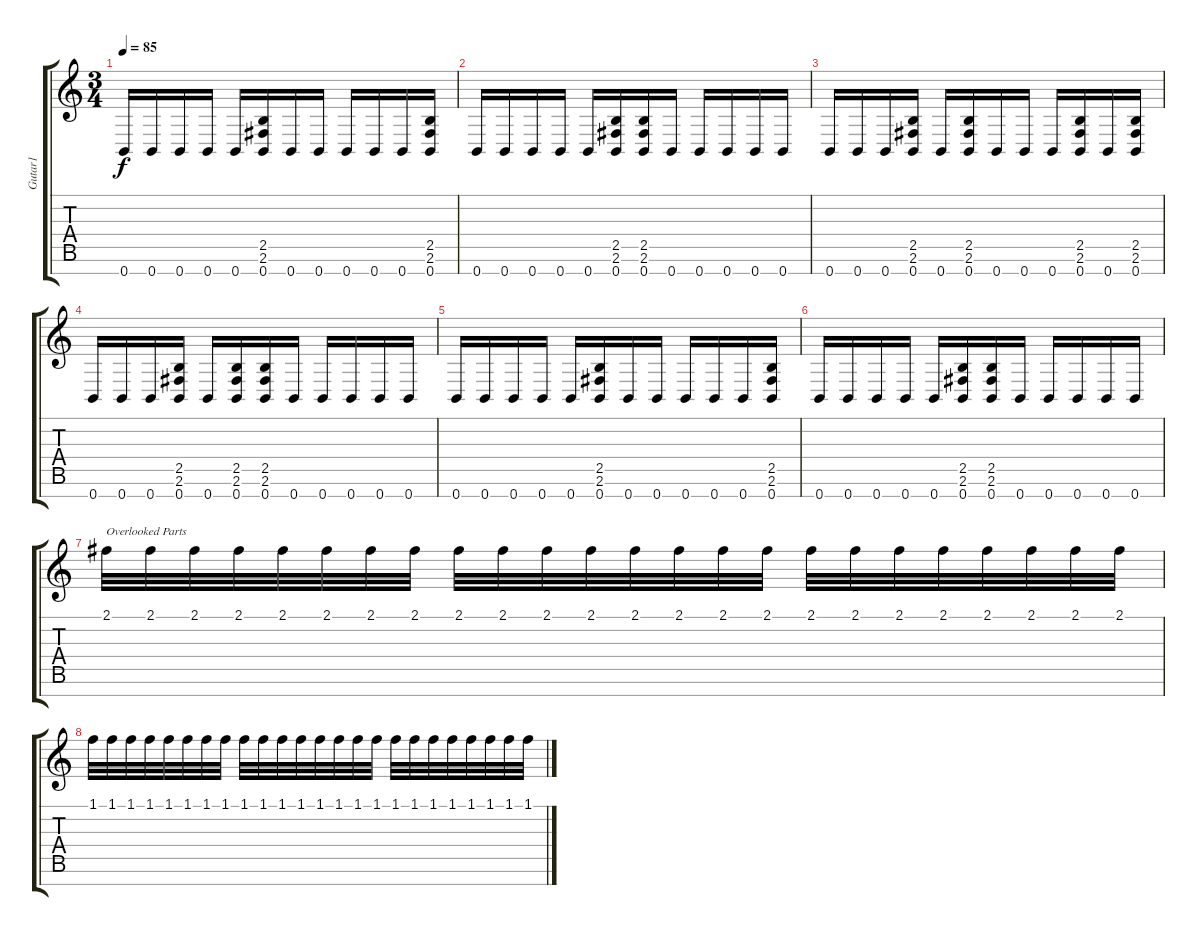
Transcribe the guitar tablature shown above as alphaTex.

\track ("Gutar1" "Gutar1") {instrument distortionguitar}
\staff {score tabs}
\tuning (E4 B3 G3 D3 A2 E2 B1) {hide}
\ts (3 4)
\tempo 85
\clef g2
\ks c
0.7.16{dy f} 0.7.16 0.7.16 0.7.16 0.7.16 (2.5 2.6 0.7).16 0.7.16 0.7.16 0.7.16 0.7.16 0.7.16 (2.5 2.6 0.7).16 |
0.7.16 0.7.16 0.7.16 0.7.16 0.7.16 (2.5 2.6 0.7).16 (2.5 2.6 0.7).16 0.7.16 0.7.16 0.7.16 0.7.16 0.7.16 |
0.7.16 0.7.16 0.7.16 (2.5 2.6 0.7).16 0.7.16 (2.5 2.6 0.7).16 0.7.16 0.7.16 0.7.16 (2.5 2.6 0.7).16 0.7.16 (2.5 2.6 0.7).16 |
0.7.16 0.7.16 0.7.16 (2.5 2.6 0.7).16 0.7.16 (2.5 2.6 0.7).16 (2.5 2.6 0.7).16 0.7.16 0.7.16 0.7.16 0.7.16 0.7.16 |
0.7.16 0.7.16 0.7.16 0.7.16 0.7.16 (2.5 2.6 0.7).16 0.7.16 0.7.16 0.7.16 0.7.16 0.7.16 (2.5 2.6 0.7).16 |
0.7.16 0.7.16 0.7.16 0.7.16 0.7.16 (2.5 2.6 0.7).16 (2.5 2.6 0.7).16 0.7.16 0.7.16 0.7.16 0.7.16 0.7.16 |
2.1.32{txt "Overlooked Parts"} 2.1.32 2.1.32 2.1.32 2.1.32 2.1.32 2.1.32 2.1.32 2.1.32 2.1.32 2.1.32 2.1.32 2.1.32 2.1.32 2.1.32 2.1.32 2.1.32 2.1.32 2.1.32 2.1.32 2.1.32 2.1.32 2.1.32 2.1.32 |
1.1.32 1.1.32 1.1.32 1.1.32 1.1.32 1.1.32 1.1.32 1.1.32 1.1.32 1.1.32 1.1.32 1.1.32 1.1.32 1.1.32 1.1.32 1.1.32 1.1.32 1.1.32 1.1.32 1.1.32 1.1.32 1.1.32 1.1.32 1.1.32
